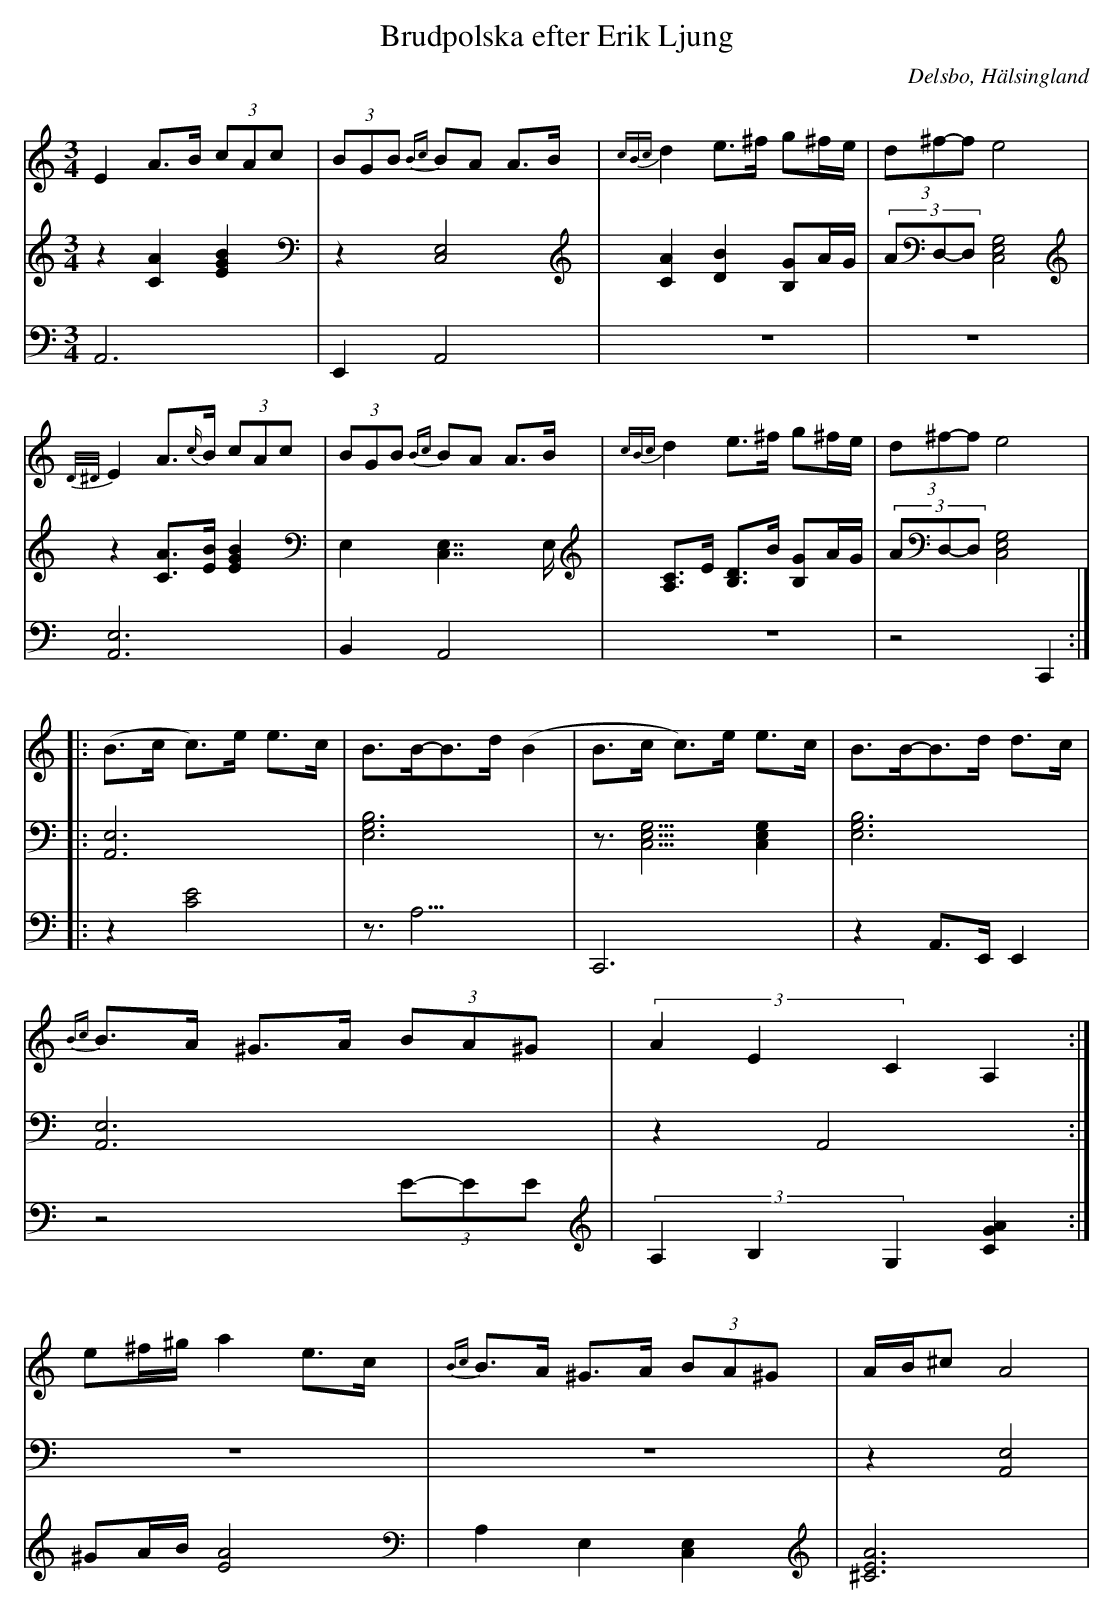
X:1
T: Brudpolska efter Erik Ljung
Q: 105
O: Delsbo, Hälsingland
M: 3/4
L: 1/8
K: Am
V:1
V:2
V:3 =Merge
V:1
E2 A>B (3cAc| (3BGB {Bc}BA A>B|{cBc}d2 e>^f g^f/e/|(3d^f-f e4 |
{D/^D/}E2 A>{c/}B (3cAc| (3BGB {Bc}BA A>B|{cBc}d2 e>^f g^f/e/|(3d^f-f e4 |
|:(B>c c)>e e>c|B>B-B>d (B2|B>c c)>e e>c|B>B-B>d d>c|
{Bc}B>A ^G>A (3BA^G|(3A2E2C2 A,2:|
e^f/^g/ a2 e>c|{Bc}B>A ^G>A (3BA^G|A/B/^c A4|
V:2
z2 [A2C2] [B2E2G2]|z2 [C,4E,4]|[A2,C2] [B2,D2] [B,G]A/G/|(3AD,-D, [E,4G,4C,4]|
z2 [AC]>[BE] [B2E2G2]|E,2 [C,7/2E,7/2]E,/|[A,C]>E [B,D]>B [B,G]A/G/|(3AD,-D, [E,4G,4C,4]|
|:[A,,6E,6]|[E,6G,6B,6]|z3/2[E,5/2G,5/2C,5/2] [E,2G,2C,2]|[E,6G,6B,6]|
[A,,6E,6]|z2 A,,4:|
z6|z6|z2 [A,,4E,4]|
V:3
A,,6|E,,2 A,,4|z6|z6|
[A,,6E,6]|B,,2 A,,4|z6|z4  C,,2:|
|:z2 [C4E4]|z3<A,3|C,,6|z2 A,,>E,, E,,2|
z4 (3E-EE|(3A,2B,2G,2 [G2A2C2]:|
^GA/B/ [A4E4]|A,2 E,2 [C,2E,2]|[A6^C6E6]|
